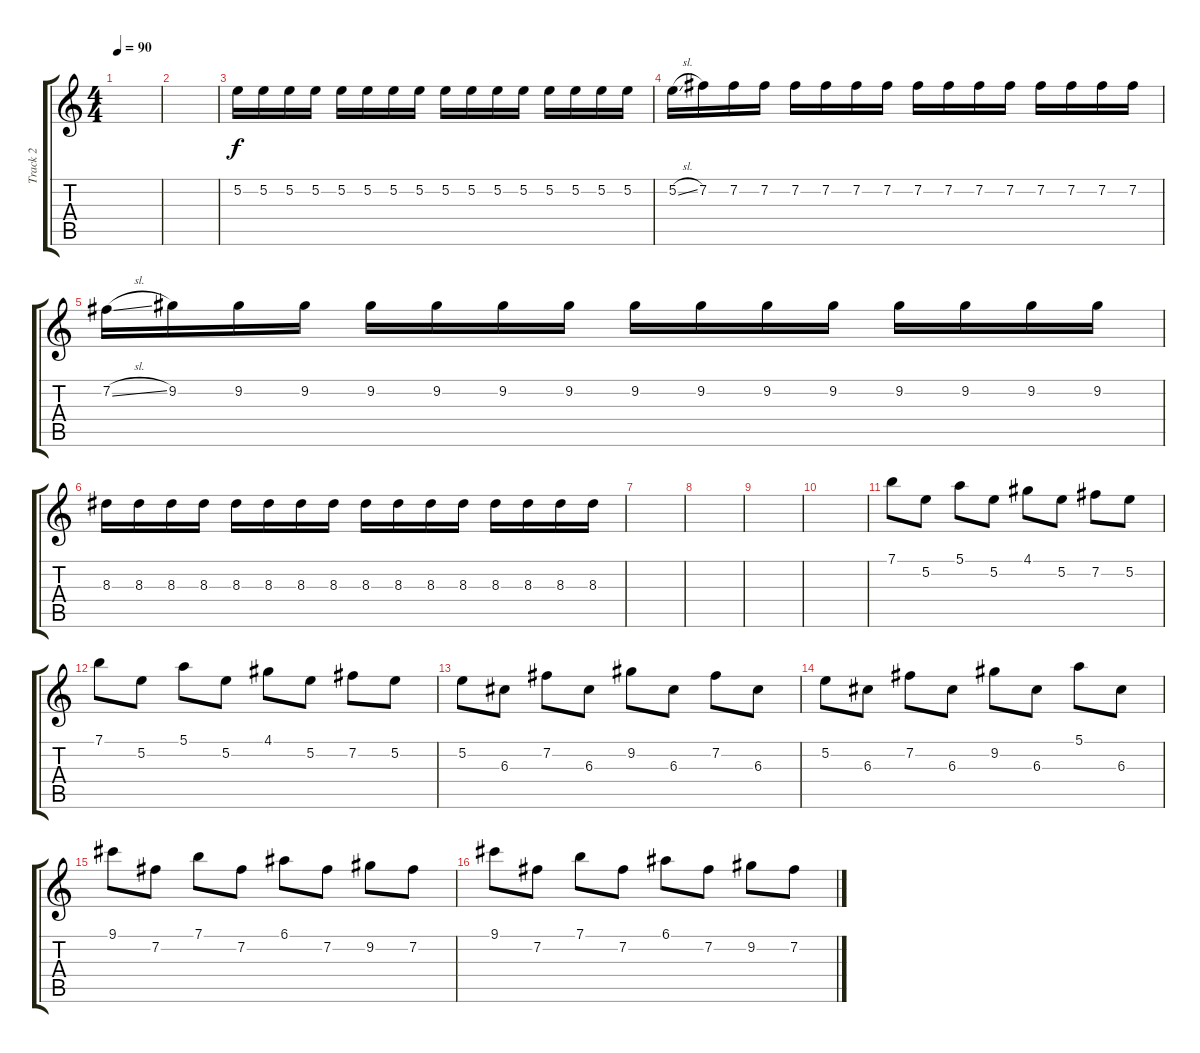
\track ("Track 2" "Track 2") {instrument overdrivenguitar}
\staff {score tabs}
\tuning (E4 B3 G3 D3 A2 E2) {hide}
\ts (4 4)
\tempo 90
\clef g2
\ks c
|
|
5.2.16 5.2.16 5.2.16 5.2.16 5.2.16 5.2.16 5.2.16 5.2.16 5.2.16 5.2.16 5.2.16 5.2.16 5.2.16 5.2.16 5.2.16 5.2.16 |
5.2{sl}.16 7.2.16 7.2.16 7.2.16 7.2.16 7.2.16 7.2.16 7.2.16 7.2.16 7.2.16 7.2.16 7.2.16 7.2.16 7.2.16 7.2.16 7.2.16 |
7.2{sl}.16 9.2.16 9.2.16 9.2.16 9.2.16 9.2.16 9.2.16 9.2.16 9.2.16 9.2.16 9.2.16 9.2.16 9.2.16 9.2.16 9.2.16 9.2.16 |
8.3.16 8.3.16 8.3.16 8.3.16 8.3.16 8.3.16 8.3.16 8.3.16 8.3.16 8.3.16 8.3.16 8.3.16 8.3.16 8.3.16 8.3.16 8.3.16 |
|
|
|
|
7.1.8{instrument acousticguitarsteel} 5.2.8 5.1.8 5.2.8 4.1.8 5.2.8 7.2.8 5.2.8 |
7.1.8 5.2.8 5.1.8 5.2.8 4.1.8 5.2.8 7.2.8 5.2.8 |
5.2.8 6.3.8 7.2.8 6.3.8 9.2.8 6.3.8 7.2.8 6.3.8 |
5.2.8 6.3.8 7.2.8 6.3.8 9.2.8 6.3.8 5.1.8 6.3.8 |
9.1.8{instrument overdrivenguitar} 7.2.8 7.1.8 7.2.8 6.1.8 7.2.8 9.2.8 7.2.8 |
9.1.8 7.2.8 7.1.8 7.2.8 6.1.8 7.2.8 9.2.8 7.2.8
